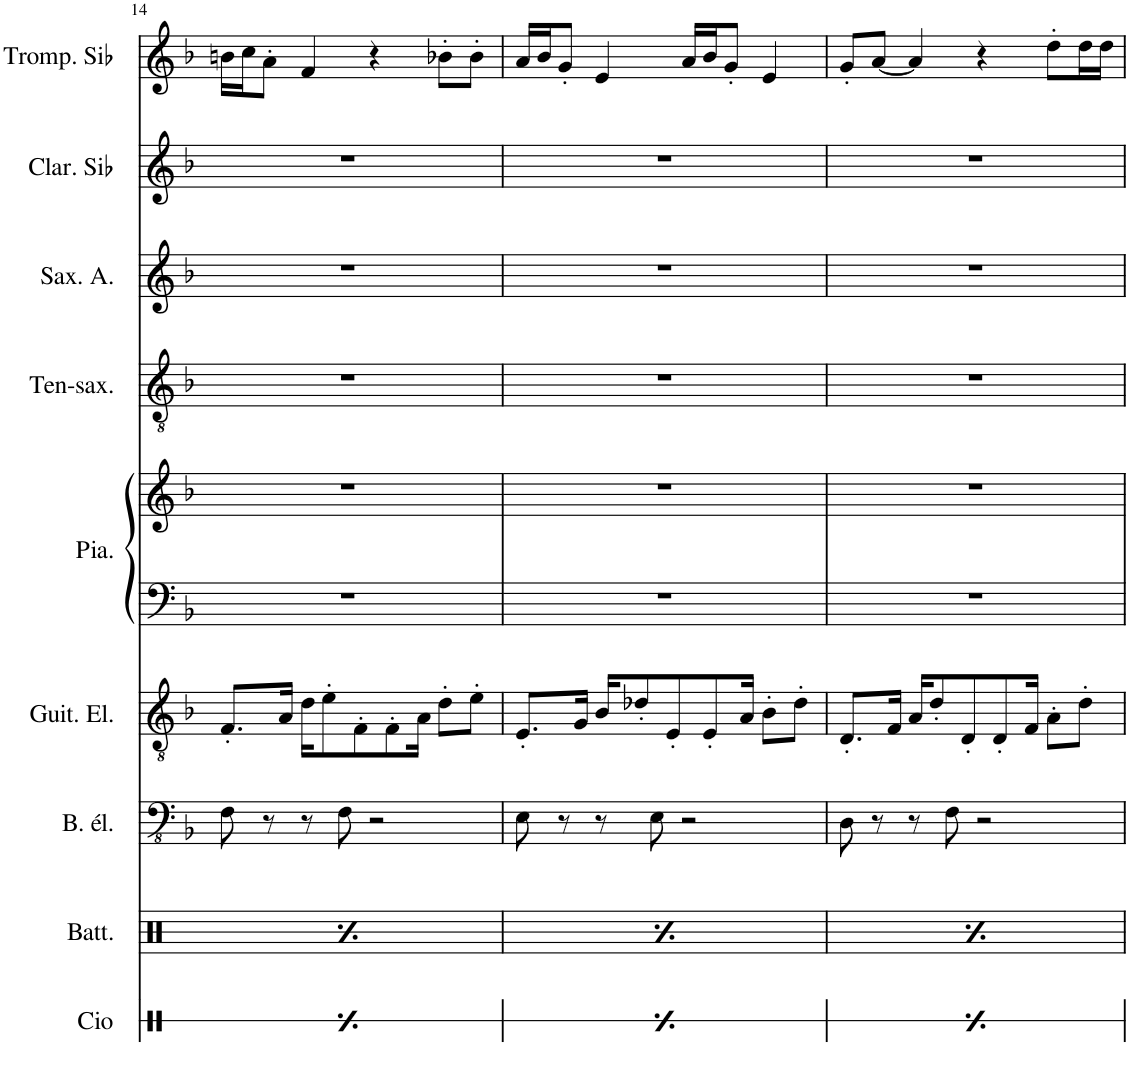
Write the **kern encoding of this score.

**kern	**kern	**kern	**kern	**kern	**kern	**kern	**kern	**kern	**kern	**kern
*part10	*part9	*part8	*part7	*part6	*part5	*part5	*part4	*part3	*part2	*part1
*staff11	*staff10	*staff9	*staff8	*staff7	*staff6	*staff5	*staff4	*staff3	*staff2	*staff1
*I"Congas	*I"Batterie	*I"Trombon	*I"Basse électrique	*I"Guitare électrique	*I"Piano	*	*I"Tenorsaxofon	*I"Saxophone Alto	*I"Clarinette en Sib	*I"Trompette en Sib
*	*I'Batt.	*I'Tbn.	*I'B. él.	*I'Guit. El.	*I'Pia.	*	*I'Ten-sax.	*I'Sax. A.	*I'Clar. Sib	*I'Tromp. Sib
!!LO:PB:g=z
*clefX	*clefX	*clefF4	*clefFv4	*clefGv2	*clefF4	*clefG2	*clefGv2	*clefG2	*clefG2	*clefG2
*	*	*	*	*	*	*	*Trd8c14	*Trd5c9	*Trd1c2	*Trd1c2
*k[]	*k[]	*k[b-]	*k[b-]	*k[b-]	*k[b-]	*k[b-]	*k[b-]	*k[b-]	*k[b-]	*k[b-]
*M4/4	*M4/4	*M4/4	*M4/4	*M4/4	*M4/4	*M4/4	*M4/4	*M4/4	*M4/4	*M4/4
=14	=14	=14	=14	=14	=14	=14	=14	=14	=14	=14
*	*^	*	*	*	*	*	*	*	*	*
16Rd/LL	16Rgg/LL	8Rf\	8F	8FF\	8.F'/L	1r	1r	1r	1r	1r	16bn\LL
16Re/	16Rgg/	.	.	.	.	.	.	.	.	.	16cc\J
16Rf/	16Rff/	4ryy	8r	8r	.	.	.	.	.	.	8a'\J
16Rd/JJ	16Rgg/JJ	.	.	.	16A/Jk	.	.	.	.	.	.
16Re/LL	16Rgg/LL	.	8r	8r	16d\KL	.	.	.	.	.	4f/
16Rd/	16Rgg/	.	.	.	8e'\	.	.	.	.	.	.
16Rf/	16Rff/	8Rf\	8F	8FF\	.	.	.	.	.	.	.
16Re/JJ	16Rgg/JJ	.	.	.	8F'\	.	.	.	.	.	.
16Rd/LL	16Rgg/LL	2ryy	2r	2r	.	.	.	.	.	.	4r
16Rd/	16Rgg/	.	.	.	8F'\	.	.	.	.	.	.
16Rf/	16Rff/	.	.	.	.	.	.	.	.	.	.
16Rd/JJ	16Rgg/JJ	.	.	.	16A\Jk	.	.	.	.	.	.
16Re/LL	16Rgg/LL	.	.	.	8d'\L	.	.	.	.	.	8b-X'\L
16Rd/	16Rgg/	.	.	.	.	.	.	.	.	.	.
16Rf/	16Rff/	.	.	.	8e'\J	.	.	.	.	.	8b-'\J
16Rd/JJ	16Rgg/JJ	.	.	.	.	.	.	.	.	.	.
=15	=15	=15	=15	=15	=15	=15	=15	=15	=15	=15	=15
16Rd/LL	16Rgg/LL	8Rf\	8E	8EE\	8.E'/L	1r	1r	1r	1r	1r	16a/LL
16Re/	16Rgg/	.	.	.	.	.	.	.	.	.	16b-/J
16Rf/	16Rff/	4ryy	8r	8r	.	.	.	.	.	.	8g'/J
16Rd/JJ	16Rgg/JJ	.	.	.	16G/Jk	.	.	.	.	.	.
16Re/LL	16Rgg/LL	.	8r	8r	16B-/KL	.	.	.	.	.	4e/
16Rd/	16Rgg/	.	.	.	8d-X'/	.	.	.	.	.	.
16Rf/	16Rff/	8Rf\	8E	8EE\	.	.	.	.	.	.	.
16Re/JJ	16Rgg/JJ	.	.	.	8E'/	.	.	.	.	.	.
16Rd/LL	16Rgg/LL	2ryy	2r	2r	.	.	.	.	.	.	16a/LL
16Rd/	16Rgg/	.	.	.	8E'/	.	.	.	.	.	16b-/J
16Rf/	16Rff/	.	.	.	.	.	.	.	.	.	8g'/J
16Rd/JJ	16Rgg/JJ	.	.	.	16A/Jk	.	.	.	.	.	.
16Re/LL	16Rgg/LL	.	.	.	8B-'\L	.	.	.	.	.	4e/
16Rd/	16Rgg/	.	.	.	.	.	.	.	.	.	.
16Rf/	16Rff/	.	.	.	8d-'\J	.	.	.	.	.	.
16Rd/JJ	16Rgg/JJ	.	.	.	.	.	.	.	.	.	.
=16	=16	=16	=16	=16	=16	=16	=16	=16	=16	=16	=16
16Rd/LL	16Rgg/LL	8Rf\	8D	8DD\	8.D'/L	1r	1r	1r	1r	1r	8g'/L
16Re/	16Rgg/	.	.	.	.	.	.	.	.	.	.
16Rf/	16Rff/	4ryy	8r	8r	.	.	.	.	.	.	[8a/J
16Rd/JJ	16Rgg/JJ	.	.	.	16F/Jk	.	.	.	.	.	.
16Re/LL	16Rgg/LL	.	8r	8r	16A/KL	.	.	.	.	.	4a/]
16Rd/	16Rgg/	.	.	.	8d'/	.	.	.	.	.	.
16Rf/	16Rff/	8Rf\	8F	8FF\	.	.	.	.	.	.	.
16Re/JJ	16Rgg/JJ	.	.	.	8D'/	.	.	.	.	.	.
16Rd/LL	16Rgg/LL	2ryy	2r	2r	.	.	.	.	.	.	4r
16Rd/	16Rgg/	.	.	.	8D'/	.	.	.	.	.	.
16Rf/	16Rff/	.	.	.	.	.	.	.	.	.	.
16Rd/JJ	16Rgg/JJ	.	.	.	16F/Jk	.	.	.	.	.	.
16Re/LL	16Rgg/LL	.	.	.	8A'\L	.	.	.	.	.	8dd'\L
16Rd/	16Rgg/	.	.	.	.	.	.	.	.	.	.
16Rf/	16Rff/	.	.	.	8d'\J	.	.	.	.	.	16dd\L
16Rd/JJ	16Rgg/JJ	.	.	.	.	.	.	.	.	.	16dd\JJ
*	*v	*v	*	*	*	*	*	*	*	*	*
=	=	=	=	=	=	=	=	=	=	=
*-	*-	*-	*-	*-	*-	*-	*-	*-	*-	*-
